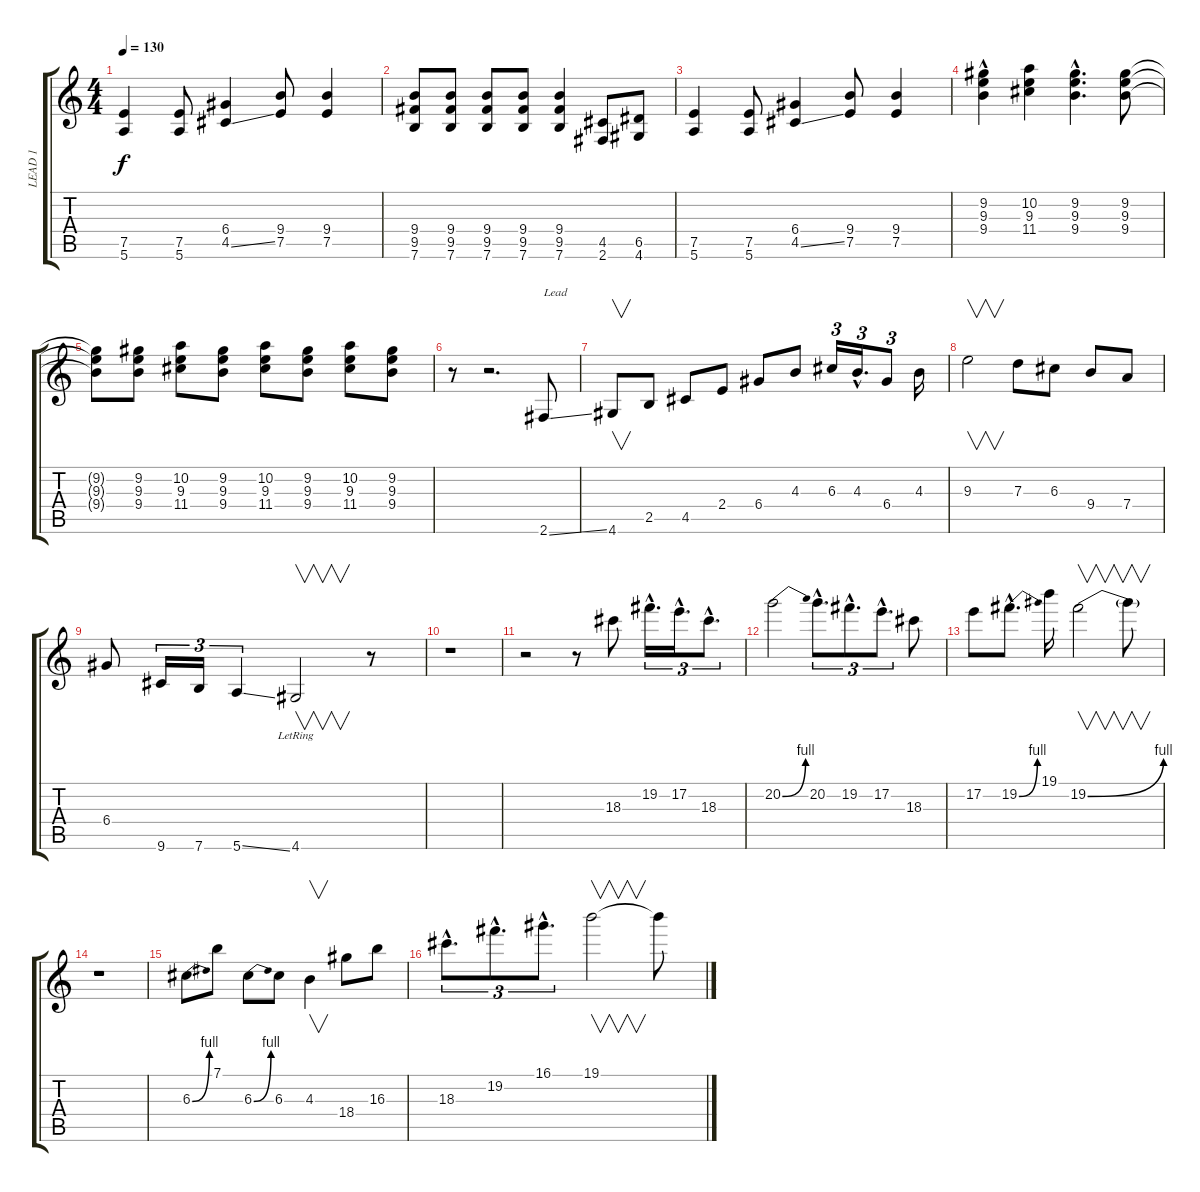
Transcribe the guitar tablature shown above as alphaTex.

\track ("LEAD 1" "LEAD 1") {instrument distortionguitar}
\staff {score tabs}
\tuning (E4 B3 G3 D3 A2 E2) {hide}
\ts (4 4)
\tempo 130
\clef g2
\ks c
(7.5 5.6).4{dy f} (7.5 5.6).8 (6.4 4.5{ss}).4 (9.4 7.5).8 (9.4 7.5).4 |
(9.4 9.5 7.6).8 (9.4 9.5 7.6).8 (9.4 9.5 7.6).8 (9.4 9.5 7.6).8 (9.4 9.5 7.6).4 (4.5 2.6).8 (6.5 4.6).8 |
(7.5 5.6).4 (7.5 5.6).8 (6.4 4.5{ss}).4 (9.4 7.5).8 (9.4 7.5).4 |
(9.2{hac} 9.3 9.4).4 (10.2 9.3 11.4).4 (9.2 9.3{hac} 9.4{hac}).4{d} (9.2 9.3 9.4).8 |
(9.2{t} 9.3{t} 9.4{t}).8 (9.2 9.3 9.4).8 (10.2 9.3 11.4).8 (9.2 9.3 9.4).8 (10.2 9.3 11.4).8 (9.2 9.3 9.4).8 (10.2 9.3 11.4).8 (9.2 9.3 9.4).8 |
r.8 r.2{d} 2.6{ss}.8{txt "Lead" volume 16 balance 0} |
4.6.8{v} 2.5.8 4.5.8 2.4.8 6.4.8 4.3.8 6.3.16{tu (3 2)} 4.3{hac}.16{d tu (3 2)} 6.4.8{tu (3 2)} 4.3.16 |
9.3.2{v} 7.3.8 6.3.8 9.4.8 7.4.8 |
6.4.8 9.6.16{tu (3 2)} 7.6.16{tu (3 2)} 5.6{ss}.4{tu (3 2)} 4.6{lr}.2{v} r.8 |
r.1 |
r.2 r.8 18.3.8 19.2{hac}.16{d tu (3 2)} 17.2{hac}.16{d tu (3 2)} 18.3{hac}.8{d tu (3 2)} |
20.2{be (bend 0 0 60 4)}.2 20.2{hac}.8{d tu (3 2)} 19.2{hac}.8{d tu (3 2)} 17.2{hac}.8{d tu (3 2)} 18.3.8 |
17.2.8 19.2{be (bend 0 0 60 4) hac}.8{d} 19.1.16 19.2{be (bend 0 0 60 4)}.2{v} 19.2{t}.8{v} |
r.1 |
6.3{be (bend 0 0 60 4)}.8 7.1.8 6.3{be (bend 0 0 60 4)}.8 6.3.8 4.3.4{v} 18.4.8{balance 2} 16.3.8{balance 3} |
18.3{hac}.8{d tu (3 2) balance 4} 19.2{hac}.8{d tu (3 2) balance 5} 16.1{hac}.8{d tu (3 2) balance 6} 19.1.2{v balance 8} 19.1{t}.8
